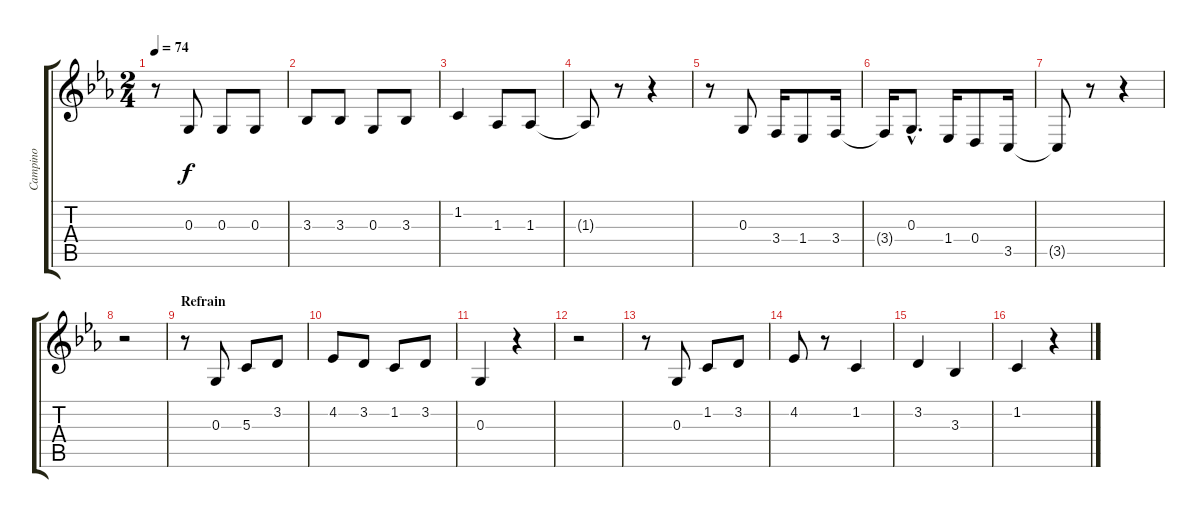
\track ("Campino" "Campino") {instrument lead6voice}
\staff {score tabs}
\tuning (E4 B3 G3 D3 A2 E2) {hide}
\ts (2 4)
\tempo 74
\clef g2
\ks eb
r.8{dy f} 0.3.8 0.3.8 0.3.8 |
3.3.8 3.3.8 0.3.8 3.3.8 |
1.2.4 1.3.8 1.3.8 |
1.3{t}.8 r.8 r.4 |
r.8 0.3.8 3.4.16 1.4.8 3.4.16 |
3.4{t}.16 0.3{hac}.8{d} 1.4.16 0.4.8 3.5.16 |
3.5{t}.8 r.8 r.4 |
r.2 |
\section ("" "Refrain")
r.8 0.3.8 5.3.8 3.2.8 |
4.2.8 3.2.8 1.2.8 3.2.8 |
0.3.4 r.4 |
r.2 |
r.8 0.3.8 1.2.8 3.2.8 |
4.2.8 r.8 1.2.4 |
3.2.4 3.3.4 |
1.2.4 r.4
